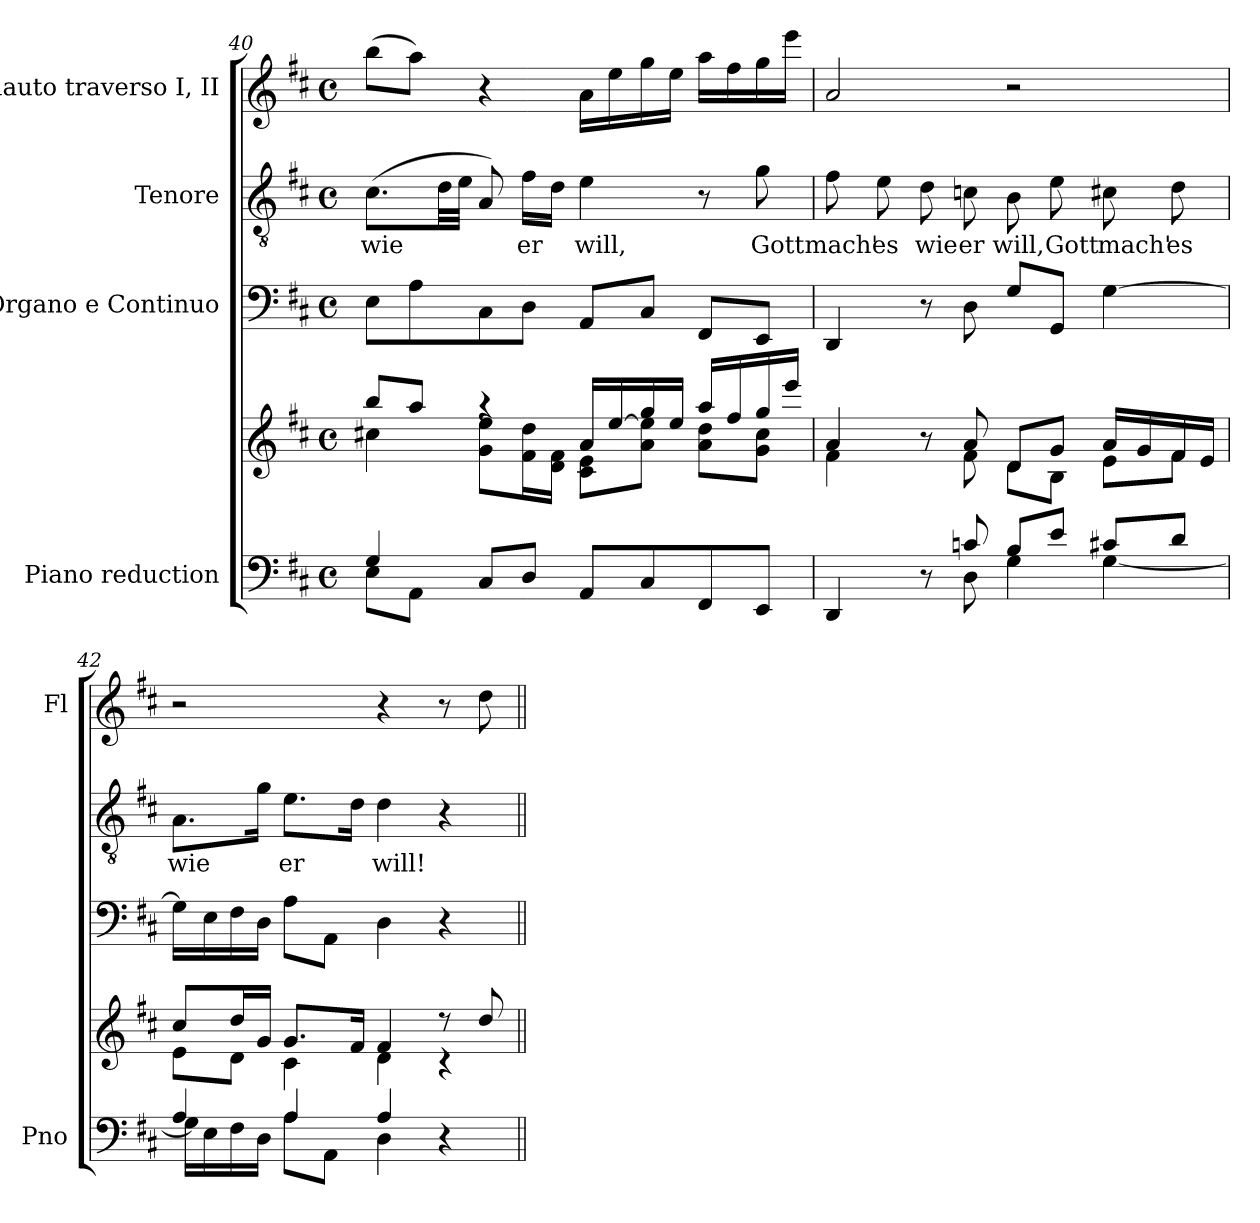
**kern	**kern	**kern	**kern	**text	**kern
*part4	*part4	*part3	*part2	*part2	*part1
*staff5	*staff4	*staff3	*staff2	*staff2	*staff1
*I"Piano reduction	*	*I"Organo e Continuo	*I"Tenore	*	*I"Flauto traverso I, II
*I'Pno	*	*	*	*	*I'Fl
*clefF4	*clefG2	*clefF4	*clefGv2	*	*clefG2
*k[f#c#]	*k[f#c#]	*k[f#c#]	*k[f#c#]	*	*k[f#c#]
*M4/4	*M4/4	*M4/4	*M4/4	*	*M4/4
*met(c)	*met(c)	*met(c)	*met(c)	*	*met(c)
=40	=40	=40	=40	=40	=40
*^	*^	*	*	*	*
!	!	!	!	!	!	!LO:LY:b	!
4G/	8E\L	8bb/L	4cc#X\	8E\L	(>8.c#\L	wie	(>8bb\L
.	8AA\J	8aa/J	.	8A\	.	.	8aa\J)
.	.	.	.	.	32d\LL	.	.
.	.	.	.	.	32e\JJJ	.	.
8C#/L	4ryy	4raa	8g\ 8ee\L	8C#\	8A/)	.	4r
!	!	!	!	!	!	!LO:LY:b	!
8D/J	.	.	16f#\ 16dd\L	8D\J	16f#\LL	er	.
.	.	.	16d\ 16f#\JJ	.	16d\JJ	.	.
!	!	!	!	!	!	!LO:LY:b	!
8AA/L	2ryy	16a/LL	8c#\ 8e\L	8AA/L	4e\	will,	16a\LL
.	.	[16ee/	.	.	.	.	16ee\
8C#/	.	16gg/	8a\ 8ee\]J	8C#/J	.	.	16gg\
.	.	16ee/JJ	.	.	.	.	16ee\JJ
8FF#/	.	16aa/LL	8a\ 8dd\L	8FF#/L	8r	.	16aa\LL
.	.	16ff#/	.	.	.	.	16ff#\
!	!	!	!	!	!	!LO:LY:b	!
8EE/J	.	16gg/	8g\ 8cc#\J	8EE/J	8g\	Gott	16gg\
.	.	16eee/JJ	.	.	.	.	16eee\JJ
=41	=41	=41	=41	=41	=41	=41	=41
!	!	!	!	!	!	!LO:LY:b	!
4DD/	4ryy	4a/	4f#\	4DD/	8f#\	mach'	2a/
!	!	!	!	!	!	!LO:LY:b	!
.	.	.	.	.	8e\	es	.
!	!	!	!	!	!	!LO:LY:b	!
8r	8ryy	8r	8ryy	8r	8d\	wie	.
!	!	!	!	!	!	!LO:LY:b	!
8cn/	8D\	8a/	8f#\	8D\	8cn\	er	.
!	!	!	!	!	!	!LO:LY:b	!
8B/L	4G\	8d/L	8d\L	8G/L	8B\	will,	2r
!	!	!	!	!	!	!LO:LY:b	!
8e/J	.	8g/J	8B\J	8GG/J	8e\	Gott	.
!	!	!	!	!	!	!LO:LY:b	!
8c#X/L	[4G\	16a/LL	8e\L	[4G\	8c#X\	mach'	.
.	.	16g/	.	.	.	.	.
!	!	!	!	!	!	!LO:LY:b	!
8d/J	.	16f#/	8f#\J	.	8d\	es	.
.	.	16e/JJ	.	.	.	.	.
!!LO:LB:g=z
=42	=42	=42	=42	=42	=42	=42	=42
!	!	!	!	!	!	!LO:LY:b	!
4A/	16G\LL]	8cc#/L	8e\L	16G\LL]	8.A\L	wie	2r
.	16E\	.	.	16E\	.	.	.
.	16F#\	16dd/L	8d\J	16F#\	.	.	.
.	16D\JJ	16g/JJ	.	16D\JJ	16g\Jk	.	.
!	!	!	!	!	!	!LO:LY:b	!
4A/	8A\L	8.g/L	4c#\	8A\L	8.e\L	er	.
.	8AA\J	.	.	8AA\J	.	.	.
.	.	16f#/Jk	.	.	16d\Jk	.	.
!	!	!	!	!	!	!LO:LY:b	!
4A/	4D\	4f#/	4d\	4D\	4d\	will!	4r
4r	4ryy	8r	4r	4r	4r	.	8r
.	.	8dd/	.	.	.	.	8dd\
*v	*v	*	*	*	*	*	*
*	*v	*v	*	*	*	*
=||	=||	=||	=||	=||	=||
*-	*-	*-	*-	*-	*-
